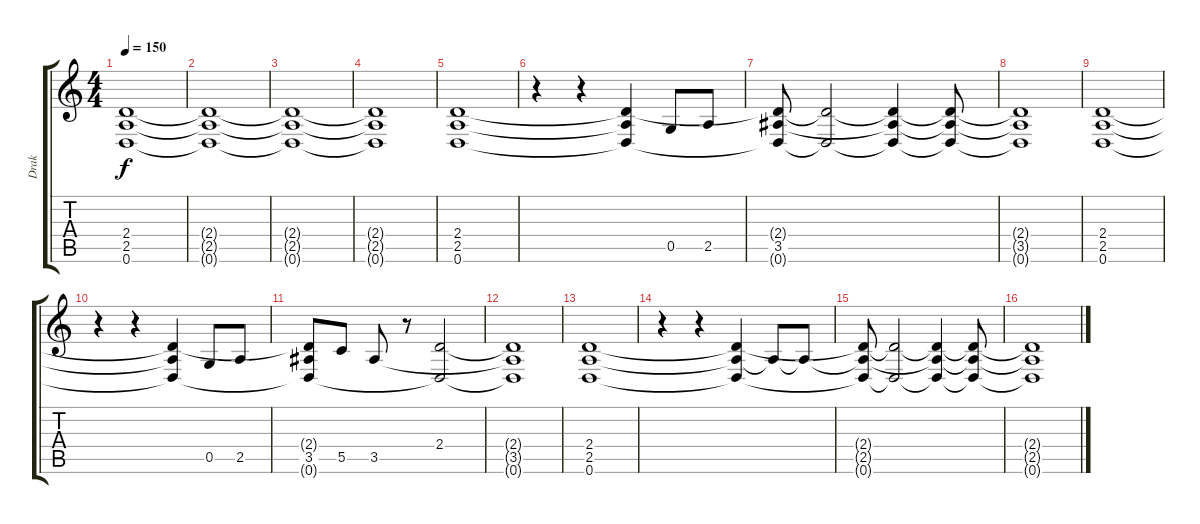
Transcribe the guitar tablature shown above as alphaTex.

\track ("Drak" "Drak") {instrument distortionguitar}
\staff {score tabs}
\tuning (D4 A3 F3 C3 G2 D2) {hide}
\ts (4 4)
\tempo 150
\clef g2
\ks c
(2.4 2.5 0.6).1{dy f instrument distortionguitar} |
(2.4{t} 2.5{t} 0.6{t}).1 |
(2.4{t} 2.5{t} 0.6{t}).1 |
(2.4{t} 2.5{t} 0.6{t}).1 |
(2.4 2.5 0.6).1 |
r.4 r.4 (2.4{t} 2.5{t} 0.6{t}).4 0.5.8 2.5.8 |
(2.4{t} 3.5 0.6{t}).8 (2.4{t} 0.6{t}).2 (2.4{t} 3.5{t} 0.6{t}).4 (2.4{t} 3.5{t} 0.6{t}).8 |
(2.4{t} 3.5{t} 0.6{t}).1 |
(2.4 2.5 0.6).1 |
r.4 r.4 (2.4{t} 2.5{t} 0.6{t}).4 0.5.8 2.5.8 |
(2.4{t} 3.5 0.6{t}).8 5.5.8 3.5.8 r.8 (2.4 0.6{t}).2 |
(2.4{t} 3.5{t} 0.6{t}).1 |
(2.4 2.5 0.6).1 |
r.4 r.4 (2.4{t} 2.5{t} 0.6{t}).4 2.5{t}.8 2.5{t}.8 |
(2.4{t} 2.5{t} 0.6{t}).8 (2.4{t} 0.6{t}).2 (2.4{t} 2.5{t} 0.6{t}).4 (2.4{t} 2.5{t} 0.6{t}).8 |
(2.4{t} 2.5{t} 0.6{t}).1
